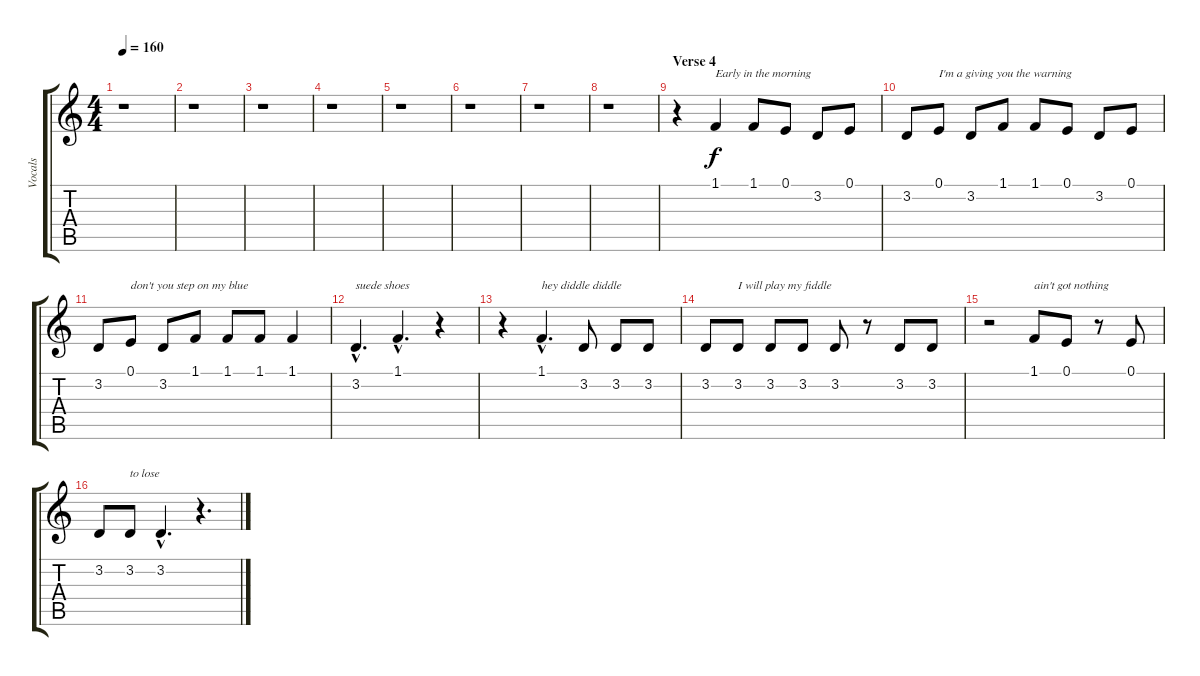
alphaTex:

\track ("Vocals" "Vocals") {instrument clarinet}
\staff {score tabs}
\tuning (E4 B3 G3 D3 A2 E2) {hide}
\ts (4 4)
\tempo 160
\clef g2
\ks c
r.1{dy mp} |
r.1 |
r.1 |
r.1 |
r.1 |
r.1 |
r.1 |
r.1 |
\section ("" "Verse 4")
r.4 1.1.4{txt "Early in the morning" dy f} 1.1.8 0.1.8 3.2.8 0.1.8 |
3.2.8 0.1.8{txt "I'm a giving you the warning"} 3.2.8 1.1.8 1.1.8 0.1.8 3.2.8 0.1.8 |
3.2.8 0.1.8{txt "don't you step on my blue "} 3.2.8 1.1.8 1.1.8 1.1.8 1.1.4 |
3.2{hac}.4{d txt "suede shoes"} 1.1{hac}.4{d} r.4 |
r.4 1.1{hac}.4{d txt "hey diddle diddle"} 3.2.8 3.2.8 3.2.8 |
3.2.8 3.2.8{txt "I will play my fiddle"} 3.2.8 3.2.8 3.2.8 r.8 3.2.8 3.2.8 |
r.2 1.1.8{txt "ain't got nothing"} 0.1.8 r.8 0.1.8 |
3.2.8 3.2.8{txt "to lose"} 3.2{hac}.4{d} r.4{d}
